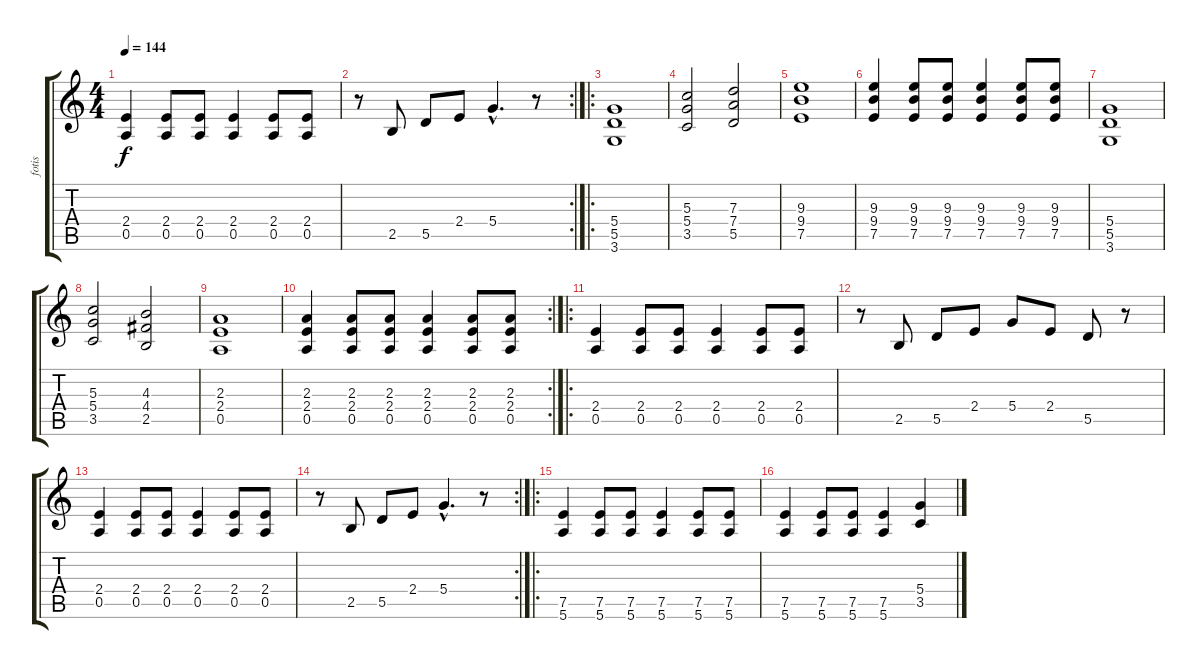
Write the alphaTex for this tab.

\track ("fotis" "fotis") {instrument distortionguitar}
\staff {score tabs}
\tuning (E4 B3 G3 D3 A2 E2) {hide}
\ts (4 4)
\tempo 144
\clef g2
\ks c
(2.4 0.5).4{dy f} (2.4 0.5).8 (2.4 0.5).8 (2.4 0.5).4 (2.4 0.5).8 (2.4 0.5).8 |
\rc 2
r.8 2.5.8 5.5.8 2.4.8 5.4{hac}.4{d} r.8 |
\ro
(5.4 5.5 3.6).1 |
(5.3 5.4 3.5).2 (7.3 7.4 5.5).2 |
(9.3 9.4 7.5).1 |
(9.3 9.4 7.5).4 (9.3 9.4 7.5).8 (9.3 9.4 7.5).8 (9.3 9.4 7.5).4 (9.3 9.4 7.5).8 (9.3 9.4 7.5).8 |
(5.4 5.5 3.6).1 |
(5.3 5.4 3.5).2 (4.3 4.4 2.5).2 |
(2.3 2.4 0.5).1 |
\rc 2
(2.3 2.4 0.5).4 (2.3 2.4 0.5).8 (2.3 2.4 0.5).8 (2.3 2.4 0.5).4 (2.3 2.4 0.5).8 (2.3 2.4 0.5).8 |
\ro
(2.4 0.5).4 (2.4 0.5).8 (2.4 0.5).8 (2.4 0.5).4 (2.4 0.5).8 (2.4 0.5).8 |
r.8 2.5.8 5.5.8 2.4.8 5.4.8 2.4.8 5.5.8 r.8 |
(2.4 0.5).4 (2.4 0.5).8 (2.4 0.5).8 (2.4 0.5).4 (2.4 0.5).8 (2.4 0.5).8 |
\rc 2
r.8 2.5.8 5.5.8 2.4.8 5.4{hac}.4{d} r.8 |
\ro
(7.5 5.6).4 (7.5 5.6).8 (7.5 5.6).8 (7.5 5.6).4 (7.5 5.6).8 (7.5 5.6).8 |
(7.5 5.6).4 (7.5 5.6).8 (7.5 5.6).8 (7.5 5.6).4 (5.4 3.5).4
